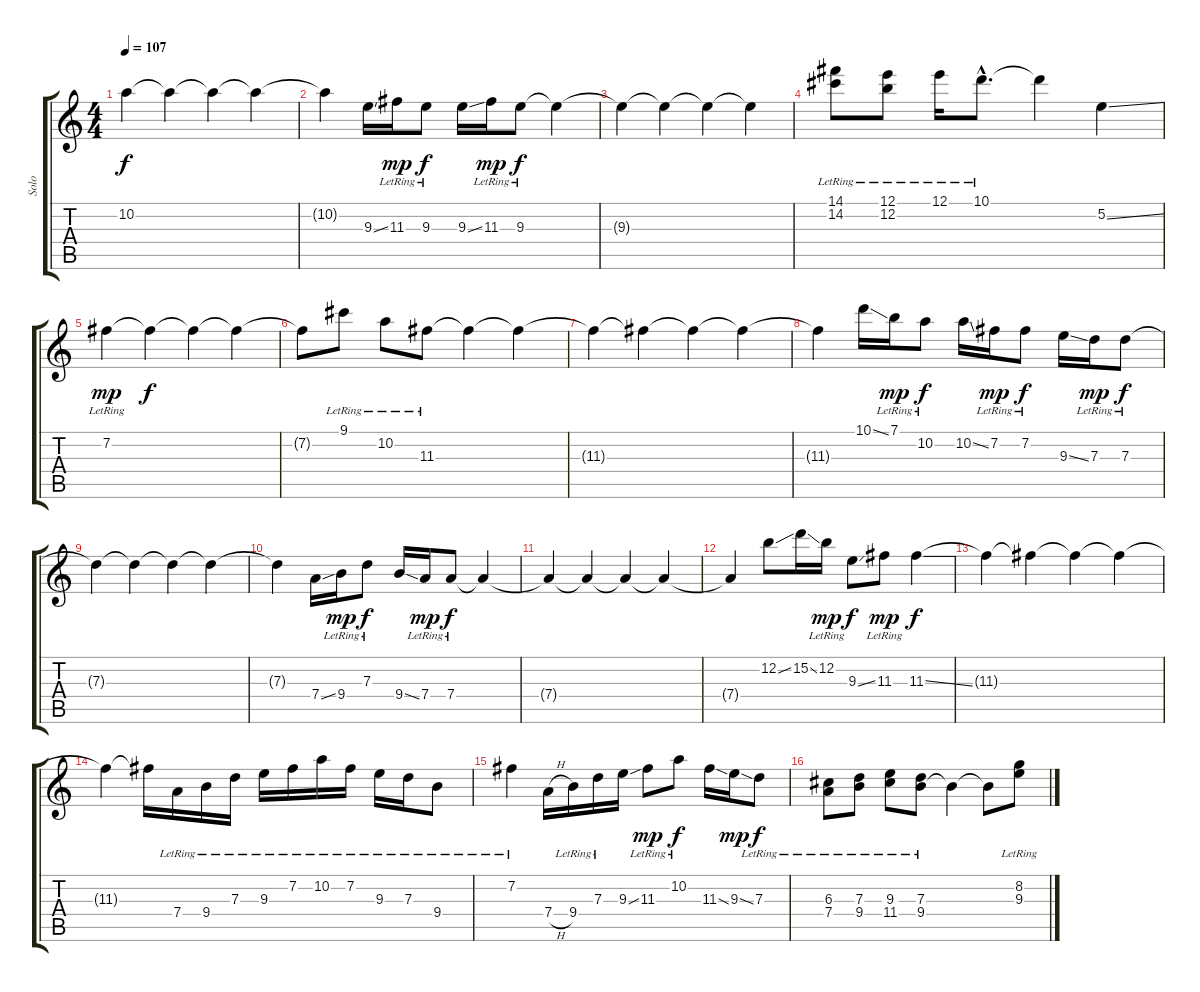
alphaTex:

\track ("Solo" "Solo") {instrument electricguitarjazz}
\staff {score tabs}
\tuning (E4 B3 G3 D3 A2 E2) {hide}
\ts (4 4)
\tempo 107
\clef g2
\ks c
10.2{t}.4{dy f} 10.2{t}.4 10.2{t}.4 10.2{t}.4 |
10.2{t}.4 9.3{ss}.16 11.3{lr}.16{dy mp} 9.3{lr}.8{dy f} 9.3{ss}.16 11.3{lr}.16{dy mp} 9.3{lr}.8{dy f} 9.3{t}.4 |
9.3{t}.4 9.3{t}.4 9.3{t}.4 9.3{t}.4 |
(14.1{lr} 14.2{lr}).8 (12.1{lr} 12.2{lr}).8 12.1{lr}.16 10.1{hac lr}.8{d} 10.1{t}.4 5.2{ss}.4 |
7.2{lr}.4{dy mp} 7.2{t}.4{dy f} 7.2{t}.4 7.2{t}.4 |
7.2{t}.8 9.1{lr}.8 10.2{lr}.8 11.3{lr}.8 11.3{t}.4 11.3{t}.4 |
11.3{t}.4 11.3{t}.4 11.3{t}.4 11.3{t}.4 |
11.3{t}.4 10.1{ss}.16 7.1{lr}.16{dy mp} 10.2{lr}.8{dy f} 10.2{ss}.16 7.2{lr}.16{dy mp} 7.2{lr}.8{dy f} 9.3{ss}.16 7.3{lr}.16{dy mp} 7.3{lr}.8{dy f} |
7.3{t}.4 7.3{t}.4 7.3{t}.4 7.3{t}.4 |
7.3{t}.4 7.4{ss}.16 9.4{lr}.16{dy mp} 7.3{lr}.8{dy f} 9.4{ss}.16 7.4{lr}.16{dy mp} 7.4{lr}.8{dy f} 7.4{t}.4 |
7.4{t}.4 7.4{t}.4 7.4{t}.4 7.4{t}.4 |
7.4{t}.4 12.2{ss}.8 15.2{ss}.16 12.2{lr}.16{dy mp} 9.3{ss}.8{dy f} 11.3{lr}.8{dy mp} 11.3{ss}.4{dy f} |
11.3{t}.4 11.3{t}.4 11.3{t}.4 11.3{t}.4 |
11.3{t}.4 11.3{t}.16 7.4{lr}.16 9.4{lr}.16 7.3{lr}.16 9.3{lr}.16 7.2{lr}.16 10.2{lr}.16 7.2{lr}.16 9.3{lr}.16 7.3{lr}.16 9.4{lr}.8 |
7.2{lr}.4{volume 16} 7.4{h}.16 9.4{lr}.16 7.3{lr}.16 9.3{ss}.16 11.3{lr}.8{dy mp} 10.2{lr}.8{dy f} 11.3{ss}.16 9.3{ss}.16{dy mp} 7.3{lr}.8{dy f} |
(6.3{lr} 7.4{lr}).8 (7.3{lr} 9.4{lr}).8 (9.3{lr} 11.4{lr}).8 (7.3{lr} 9.4{lr}).8 9.4{t}.4 9.4{t}.8 (8.2{lr} 9.3{lr}).8
